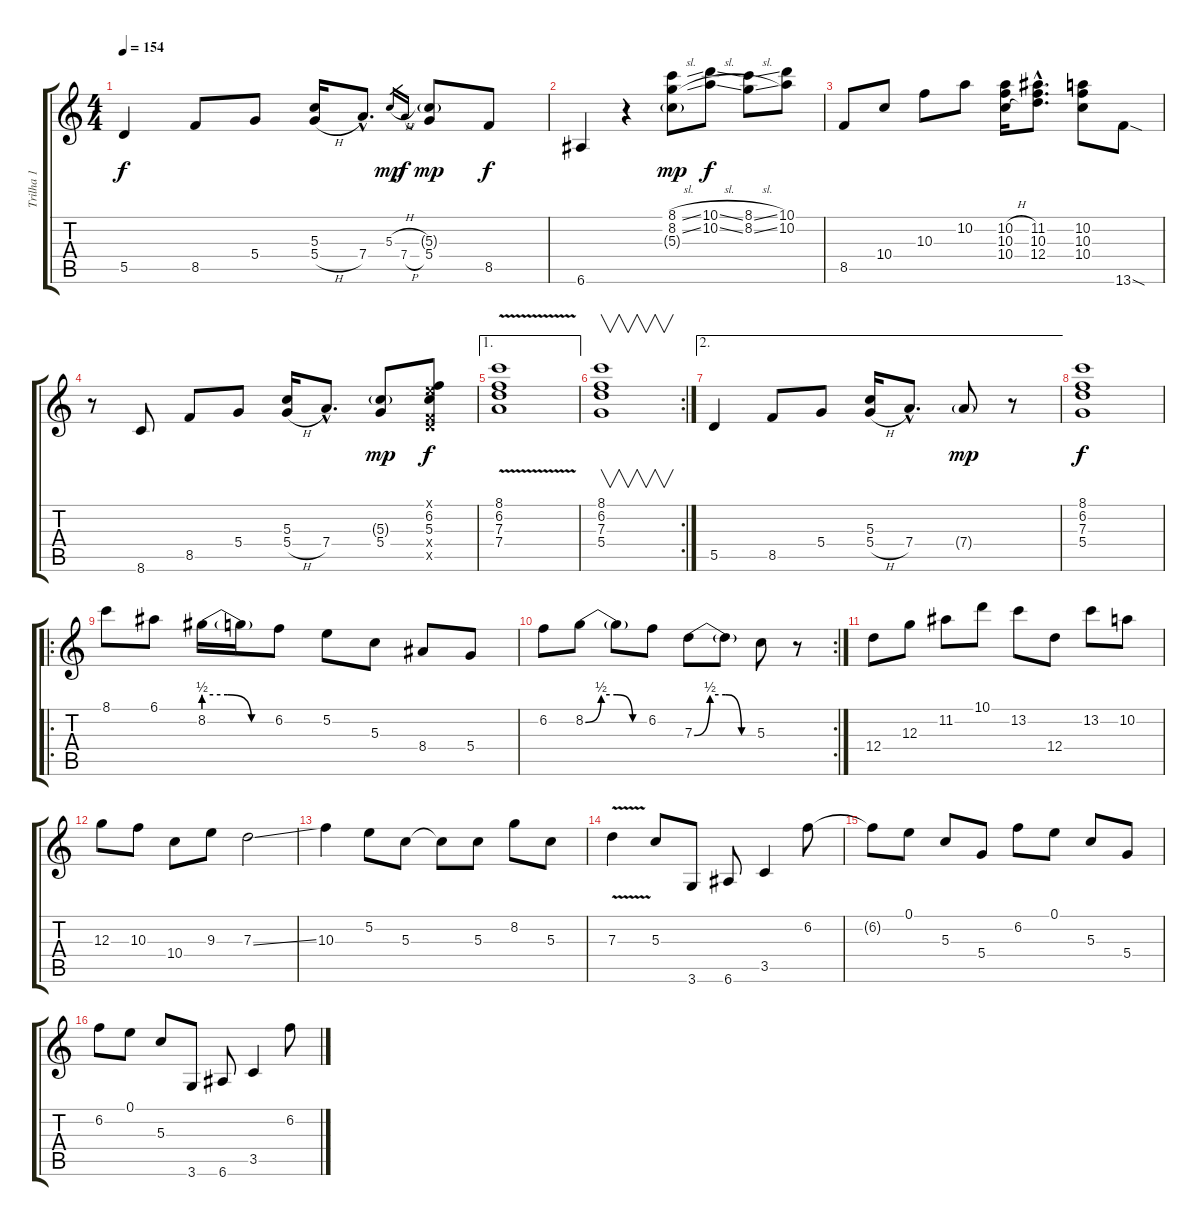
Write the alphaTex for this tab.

\track ("Trilha 1" "Trilha 1") {instrument electricguitarclean}
\staff {score tabs}
\tuning (E4 B3 G3 D3 A2 E2) {hide}
\ts (4 4)
\tempo 154
\clef g2
\ks c
5.5.4{dy f} 8.5.8 5.4.8 (5.3 5.4{h}).16 7.4{hac}.8{d} 5.3{h}.16{gr dy mp} 7.4{h}.16{gr dy f} (5.3{g} 5.4).8{dy mp} 8.5.8{dy f} |
6.6.4 r.4 (8.1{sl} 8.2{sl} 5.3{g}).8{dy mp} (10.1{sl} 10.2{sl}).8{dy f} (8.1{sl} 8.2{sl}).8 (10.1 10.2).8 |
8.5.8 10.4.8 10.3.8 10.2.8 (10.2{h} 10.3{h} 10.4{h}).16 (11.2{hac} 10.3{hac} 12.4{hac}).8{d} (10.2 10.3 10.4).8 13.6{sod}.8 |
r.8 8.6.8 8.5.8 5.4.8 (5.3 5.4{h}).16 7.4{hac}.8{d} (5.3{g} 5.4).8{dy mp} (0.1{x} 6.2 5.3 0.4{x} 8.5{x}).8{dy f} |
\ae 1
(8.1{v} 6.2{v} 7.3{v} 7.4{v}).1 |
\rc 2
(8.1 6.2 7.3 5.4).1{v} |
\ae 2
5.5.4 8.5.8 5.4.8 (5.3 5.4{h}).16 7.4{hac}.8{d} 7.4{g}.8{dy mp} r.8 |
(8.1 6.2 7.3 5.4).1{dy f} |
\ro
8.1.8 6.1.8 8.2{be (custom 0 2 20 2 40 0 60 0)}.16 8.2{t}.16 6.2.8 5.2.8 5.3.8 8.4.8 5.4.8 |
\rc 2
6.2.8 8.2{be (custom 0 0 15 2 30 2 45 0 60 0)}.8 8.2{t}.8 6.2.8 7.3{be (custom 0 0 15 2 30 2 45 0 60 0)}.8 7.3{t}.8 5.3.8 r.8 |
12.4.8 12.3.8 11.2.8 10.1.8 13.2.8 12.4.8 13.2.8 10.2.8 |
12.3.8 10.3.8 10.4.8 9.3.8 7.3{ss}.2 |
10.3.4 5.2.8 5.3.8 5.3{t}.8 5.3.8 8.2.8 5.3.8 |
7.3{v}.4 5.3.8 3.6.8 6.6.8 3.5.4 6.2.8 |
6.2{t}.8 0.1.8 5.3.8 5.4.8 6.2.8 0.1.8 5.3.8 5.4.8 |
6.2.8 0.1.8 5.3.8 3.6.8 6.6.8 3.5.4 6.2.8
